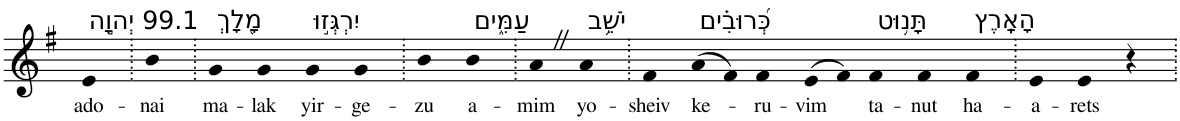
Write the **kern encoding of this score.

**kern	**text
*part1	*part1
*staff1	*staff1
*I"Piano	*
*I'Pno	*
*clefG2	*
*k[f#]	*
*G:	*
=1	=1
!LO:TX:a:t=99.1 יְהוָ֣ה	!
!	!LO:LY:b
4e	ado-
=2.	=2.
!	!LO:LY:b
4b	-nai
=3.	=3.
!LO:TX:a:t=מָ֭לָךְ	!
!	!LO:LY:b
4g	ma-
!	!LO:LY:b
4g	-lak
!LO:TX:a:t=יִרְגְּז֣וּ	!
!	!LO:LY:b
4g	yir-
!	!LO:LY:b
4g	-ge-
=4.	=4.
!	!LO:LY:b
4b	-zu
!LO:TX:a:t=עַמִּ֑ים	!
!	!LO:LY:b
4b	a-
=5.	=5.
!	!LO:LY:b
4aZ	-mim
!LO:TX:a:t=יֹשֵׁ֥ב	!
!	!LO:LY:b
4a	yo-
=6.	=6.
!	!LO:LY:b
4f#	-sheiv
!LO:TX:a:t=כְּ֝רוּבִ֗ים	!
!	!LO:LY:b
(>8a	ke-
8f#)	.
!	!LO:LY:b
4f#	-ru-
!	!LO:LY:b
(>8e	-vim
8f#)	.
!LO:TX:a:t=תָּנ֥וּט	!
!	!LO:LY:b
4f#	ta-
!	!LO:LY:b
4f#	-nut
!LO:TX:a:t=הָאָֽרֶץ	!
!	!LO:LY:b
4f#	ha-
=7.	=7.
!	!LO:LY:b
4e	-a-
!	!LO:LY:b
4e	-rets
4r	.
=.	=.
*-	*-
